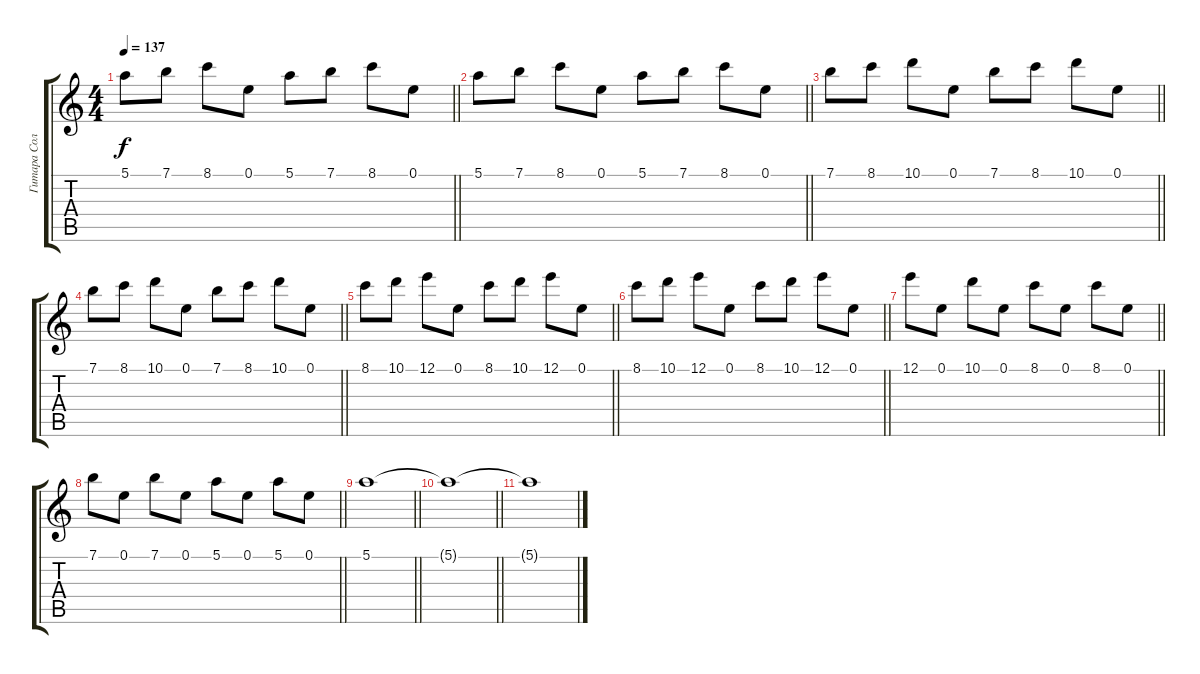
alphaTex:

\track ("Гитара Соло" "Гитара Сол") {instrument distortionguitar}
\staff {score tabs}
\tuning (E4 B3 G3 D3 A2 E2) {hide}
\ts (4 4)
\tempo 137
\clef g2
\barLineRight lightlight
\ks c
5.1.8{dy f} 7.1.8 8.1.8 0.1.8 5.1.8 7.1.8 8.1.8 0.1.8 |
\barLineRight lightlight
5.1.8 7.1.8 8.1.8 0.1.8 5.1.8 7.1.8 8.1.8 0.1.8 |
\barLineRight lightlight
7.1.8 8.1.8 10.1.8 0.1.8 7.1.8 8.1.8 10.1.8 0.1.8 |
\barLineRight lightlight
7.1.8 8.1.8 10.1.8 0.1.8 7.1.8 8.1.8 10.1.8 0.1.8 |
\barLineRight lightlight
8.1.8 10.1.8 12.1.8 0.1.8 8.1.8 10.1.8 12.1.8 0.1.8 |
\barLineRight lightlight
8.1.8 10.1.8 12.1.8 0.1.8 8.1.8 10.1.8 12.1.8 0.1.8 |
\barLineRight lightlight
12.1.8 0.1.8 10.1.8 0.1.8 8.1.8 0.1.8 8.1.8 0.1.8 |
\barLineRight lightlight
7.1.8 0.1.8 7.1.8 0.1.8 5.1.8 0.1.8 5.1.8 0.1.8 |
\barLineRight lightlight
5.1.1 |
\barLineRight lightlight
5.1{t}.1 |
5.1{t}.1
